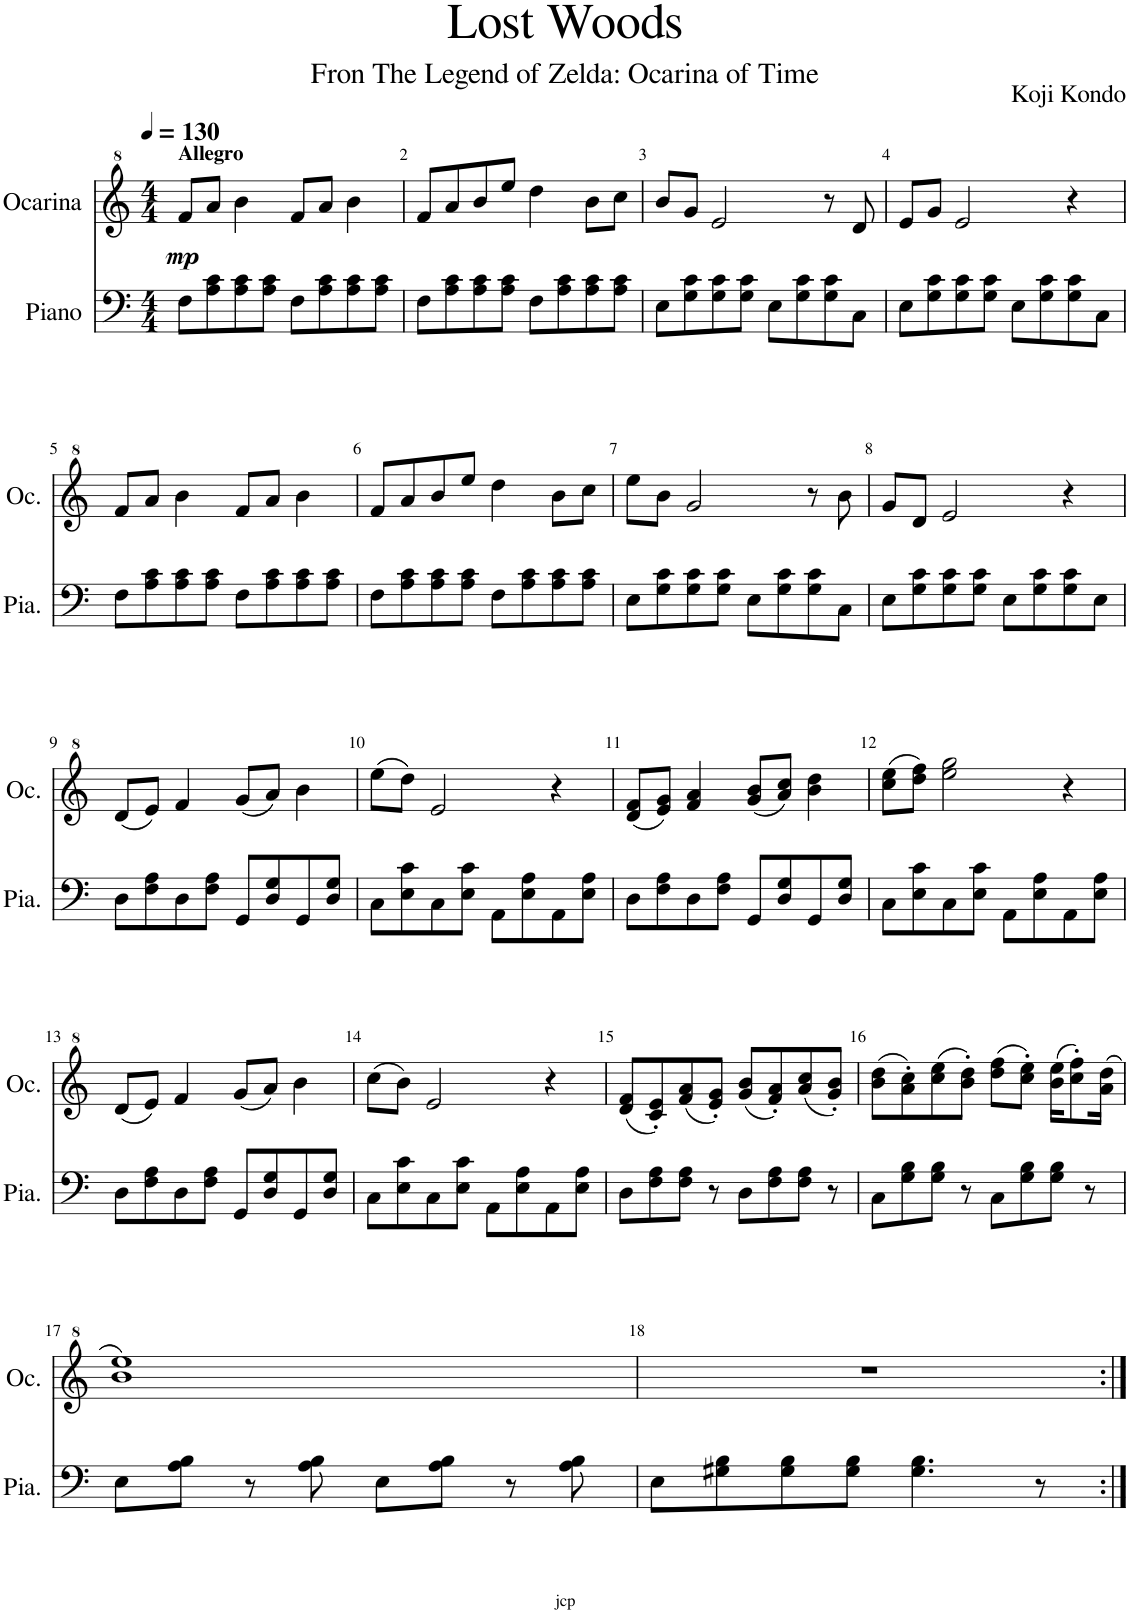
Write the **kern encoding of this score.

**kern	**kern	**dynam
*part2	*part1	*part1
*staff2	*staff1	*staff1
*I"Piano	*I"Ocarina	*
*I'Pia.	*I'Oc.	*
*clefF4	*clefG^2	*
*k[]	*k[]	*
*M4/4	*M4/4	*
*MM130	*MM130	*
=1	=1	=1
!	!LO:TX:a:B:t=Allegro	!
!	!	!LO:DY:b
8F\L	8ff/L	mp
8A\ 8c\	8aa/J	.
8A\ 8c\	4bb\	.
8A\ 8c\J	.	.
8F\L	8ff/L	.
8A\ 8c\	8aa/J	.
8A\ 8c\	4bb\	.
8A\ 8c\J	.	.
=2	=2	=2
8F\L	8ff/L	.
8A\ 8c\	8aa/	.
8A\ 8c\	8bb/	.
8A\ 8c\J	8eee/J	.
8F\L	4ddd\	.
8A\ 8c\	.	.
8A\ 8c\	8bb\L	.
8A\ 8c\J	8ccc\J	.
=3	=3	=3
8E\L	8bb/L	.
8G\ 8c\	8gg/J	.
8G\ 8c\	2ee/	.
8G\ 8c\J	.	.
8E\L	.	.
8G\ 8c\	.	.
8G\ 8c\	8r	.
8C\J	8dd/	.
=4	=4	=4
8E\L	8ee/L	.
8G\ 8c\	8gg/J	.
8G\ 8c\	2ee/	.
8G\ 8c\J	.	.
8E\L	.	.
8G\ 8c\	.	.
8G\ 8c\	4r	.
8C\J	.	.
!!LO:LB:g=z
=5	=5	=5
8F\L	8ff/L	.
8A\ 8c\	8aa/J	.
8A\ 8c\	4bb\	.
8A\ 8c\J	.	.
8F\L	8ff/L	.
8A\ 8c\	8aa/J	.
8A\ 8c\	4bb\	.
8A\ 8c\J	.	.
=6	=6	=6
8F\L	8ff/L	.
8A\ 8c\	8aa/	.
8A\ 8c\	8bb/	.
8A\ 8c\J	8eee/J	.
8F\L	4ddd\	.
8A\ 8c\	.	.
8A\ 8c\	8bb\L	.
8A\ 8c\J	8ccc\J	.
=7	=7	=7
8E\L	8eee\L	.
8G\ 8c\	8bb\J	.
8G\ 8c\	2gg/	.
8G\ 8c\J	.	.
8E\L	.	.
8G\ 8c\	.	.
8G\ 8c\	8r	.
8C\J	8bb\	.
=8	=8	=8
8E\L	8gg/L	.
8G\ 8c\	8dd/J	.
8G\ 8c\	2ee/	.
8G\ 8c\J	.	.
8E\L	.	.
8G\ 8c\	.	.
8G\ 8c\	4r	.
8E\J	.	.
!!LO:LB:g=z
=9	=9	=9
8D\L	(8dd/L	.
8F\ 8A\	8ee/J)	.
8D\	4ff/	.
8F\ 8A\J	.	.
8GG/L	(8gg/L	.
8D/ 8G/	8aa/J)	.
8GG/	4bb\	.
8D/ 8G/J	.	.
=10	=10	=10
8C\L	(8eee\L	.
8E\ 8c\	8ddd\J)	.
8C\	2ee/	.
8E\ 8c\J	.	.
8AA\L	.	.
8E\ 8A\	.	.
8AA\	4r	.
8E\ 8A\J	.	.
=11	=11	=11
8D\L	(8dd/ 8ff/L	.
8F\ 8A\	8ee/ 8gg/J)	.
8D\	4ff/ 4aa/	.
8F\ 8A\J	.	.
8GG/L	(8gg/ 8bb/L	.
8D/ 8G/	8aa/ 8ccc/J)	.
8GG/	4bb\ 4ddd\	.
8D/ 8G/J	.	.
=12	=12	=12
8C\L	(8ccc\ 8eee\L	.
8E\ 8c\	8ddd\ 8fff\J)	.
8C\	2eee\ 2ggg\	.
8E\ 8c\J	.	.
8AA\L	.	.
8E\ 8A\	.	.
8AA\	4r	.
8E\ 8A\J	.	.
!!LO:LB:g=z
=13	=13	=13
8D\L	(8dd/L	.
8F\ 8A\	8ee/J)	.
8D\	4ff/	.
8F\ 8A\J	.	.
8GG/L	(8gg/L	.
8D/ 8G/	8aa/J)	.
8GG/	4bb\	.
8D/ 8G/J	.	.
=14	=14	=14
8C\L	(8ccc\L	.
8E\ 8c\	8bb\J)	.
8C\	2ee/	.
8E\ 8c\J	.	.
8AA\L	.	.
8E\ 8A\	.	.
8AA\	4r	.
8E\ 8A\J	.	.
=15	=15	=15
8D\L	(8dd/ 8ff/L	.
8F\ 8A\	8cc/' 8ee/')	.
8F\ 8A\J	(8ff/ 8aa/	.
8r	8ee/' 8gg/'J)	.
8D\L	(8gg/ 8bb/L	.
8F\ 8A\	8ff/' 8aa/')	.
8F\ 8A\J	(8aa/ 8ccc/	.
8r	8gg/' 8bb/'J)	.
=16	=16	=16
8C\L	(8bb\ 8ddd\L	.
8G\ 8B\	8aa\' 8ccc\')	.
8G\ 8B\J	(8ccc\ 8eee\	.
8r	8bb\' 8ddd\'J)	.
8C\L	(8ddd\ 8fff\L	.
8G\ 8B\	8ccc\' 8eee\'J)	.
8G\ 8B\J	(16bb\ 16eee\KL	.
.	8ccc\' 8fff\')	.
8r	.	.
.	(16aa\ 16ddd\Jk	.
!!LO:LB:g=z
=17	=17	=17
8E\L	1bb 1eee)	.
8A\ 8B\J	.	.
8r	.	.
8A\ 8B\	.	.
8E\L	.	.
8A\ 8B\J	.	.
8r	.	.
8A\ 8B\	.	.
=18	=18	=18
8E\L	1r	.
8G#X\ 8B\	.	.
8G#\ 8B\	.	.
8G#\ 8B\J	.	.
4.G#\ 4.B\	.	.
8r	.	.
=:|!	=:|!	=:|!
*-	*-	*-
